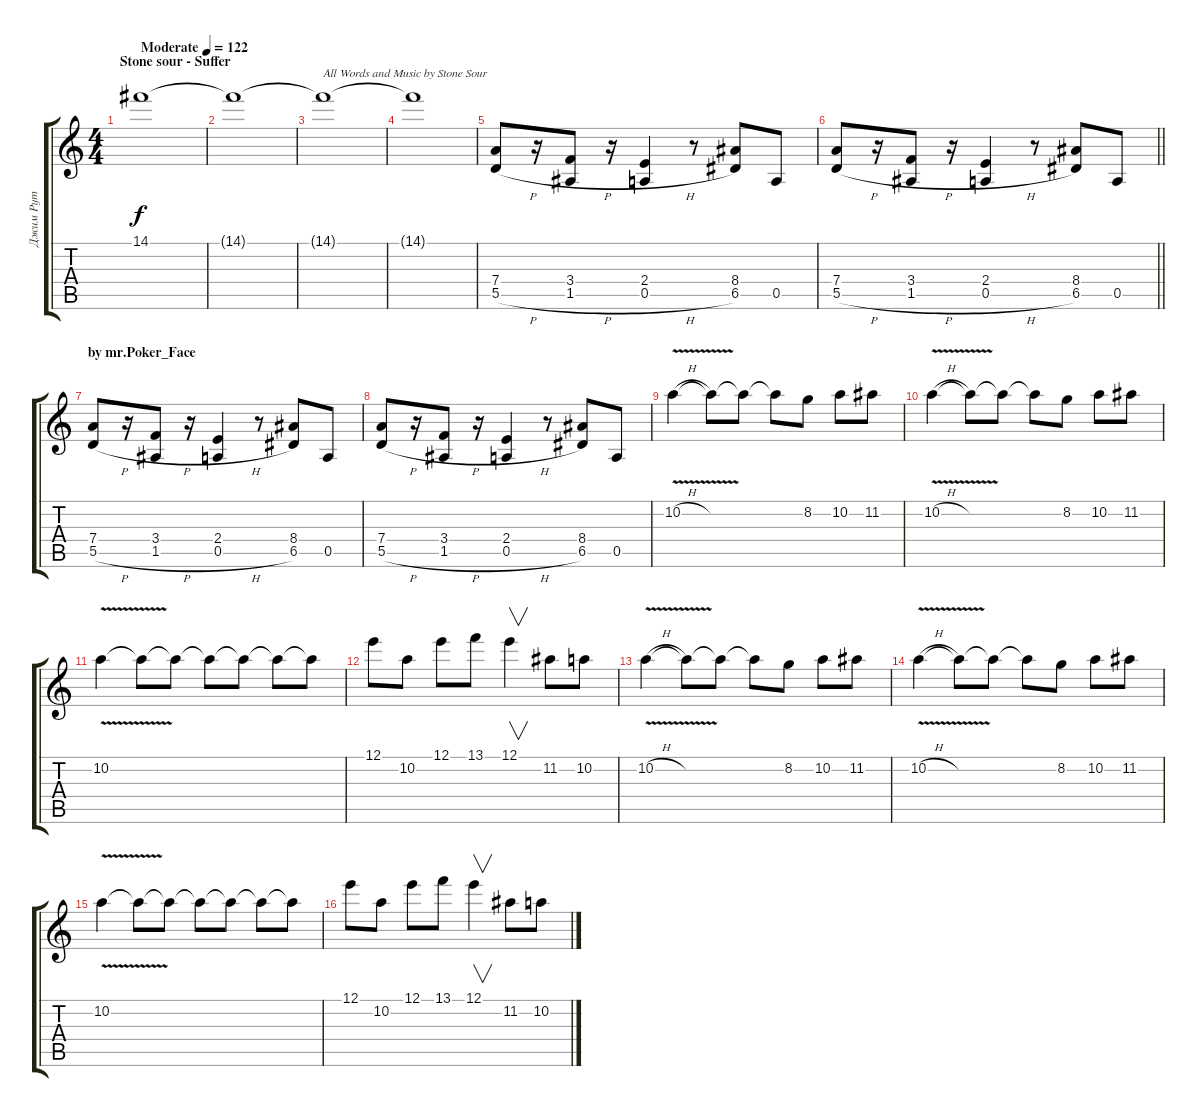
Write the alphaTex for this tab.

\track ("Джим Рут" "Джим Рут") {instrument distortionguitar}
\staff {score tabs}
\tuning (E4 B3 G3 D3 A2 E2) {hide}
\ts (4 4)
\section ("" "Stone sour - Suffer")
\tempo (122 "Moderate")
\clef g2
\ks c
14.1.1{dy f instrument distortionguitar} |
14.1{t}.1 |
14.1{t}.1{txt "All Words and Music by Stone Sour"} |
14.1{t}.1 |
(7.4 5.5{h}).8 r.16 (3.4 1.5{h}).8 r.16 (2.4 0.5{h}).4 r.8 (8.4 6.5).8 0.5.8 |
\barLineRight lightlight
(7.4 5.5{h}).8 r.16 (3.4 1.5{h}).8 r.16 (2.4 0.5{h}).4 r.8 (8.4 6.5).8 0.5.8 |
\section ("" "by mr.Poker_Face")
(7.4 5.5{h}).8 r.16 (3.4 1.5{h}).8 r.16 (2.4 0.5{h}).4 r.8 (8.4 6.5).8 0.5.8 |
(7.4 5.5{h}).8 r.16 (3.4 1.5{h}).8 r.16 (2.4 0.5{h}).4 r.8 (8.4 6.5).8 0.5.8 |
10.2{v h}.4 10.2{t}.8 10.2{t}.8 10.2{t}.8 8.2.8 10.2.8 11.2.8 |
10.2{v h}.4 10.2{t}.8 10.2{t}.8 10.2{t}.8 8.2.8 10.2.8 11.2.8 |
10.2{v}.4 10.2{t}.8 10.2{t}.8 10.2{t}.8 10.2{t}.8 10.2{t}.8 10.2{t}.8 |
12.1.8 10.2.8 12.1.8 13.1.8 12.1.4{v} 11.2.8 10.2.8 |
10.2{v h}.4 10.2{t}.8 10.2{t}.8 10.2{t}.8 8.2.8 10.2.8 11.2.8 |
10.2{v h}.4 10.2{t}.8 10.2{t}.8 10.2{t}.8 8.2.8 10.2.8 11.2.8 |
10.2{v}.4 10.2{t}.8 10.2{t}.8 10.2{t}.8 10.2{t}.8 10.2{t}.8 10.2{t}.8 |
12.1.8 10.2.8 12.1.8 13.1.8 12.1.4{v} 11.2.8 10.2.8
